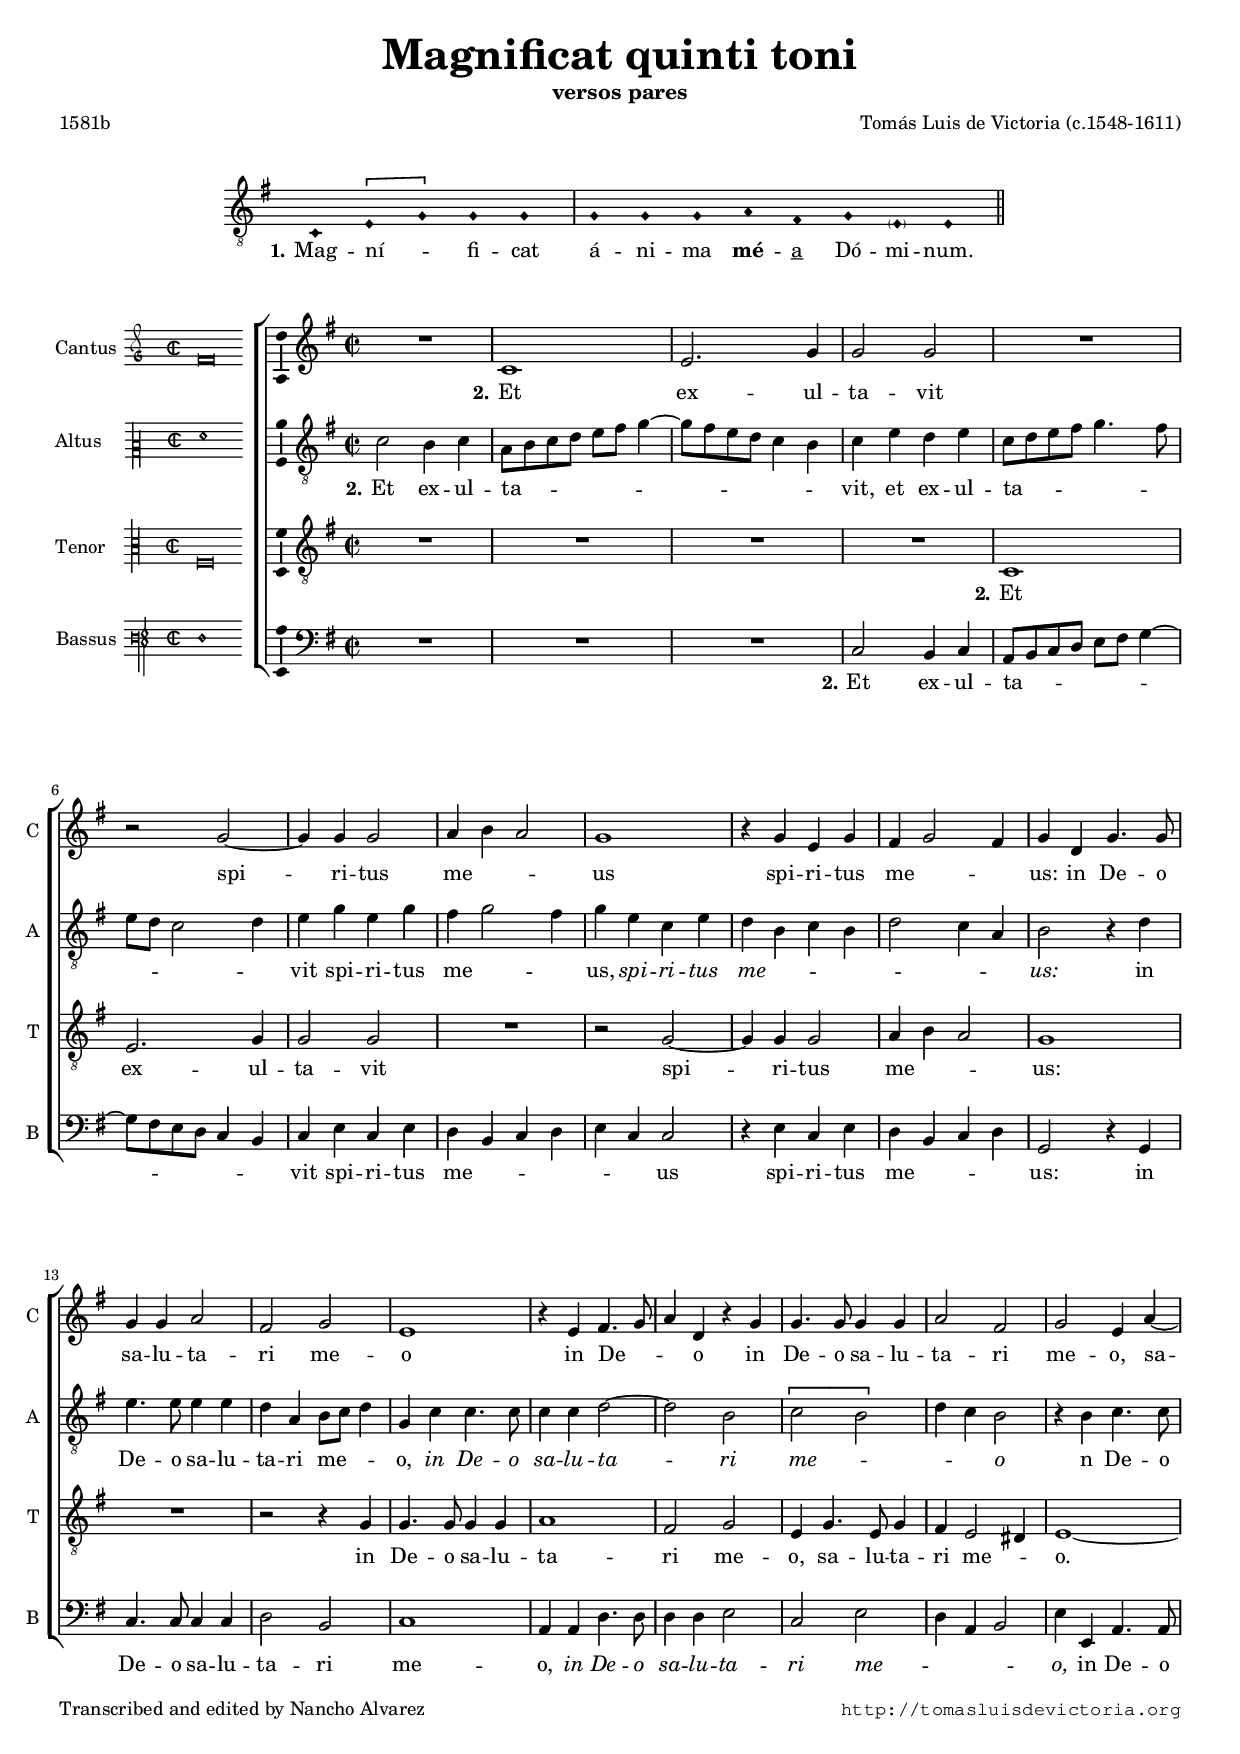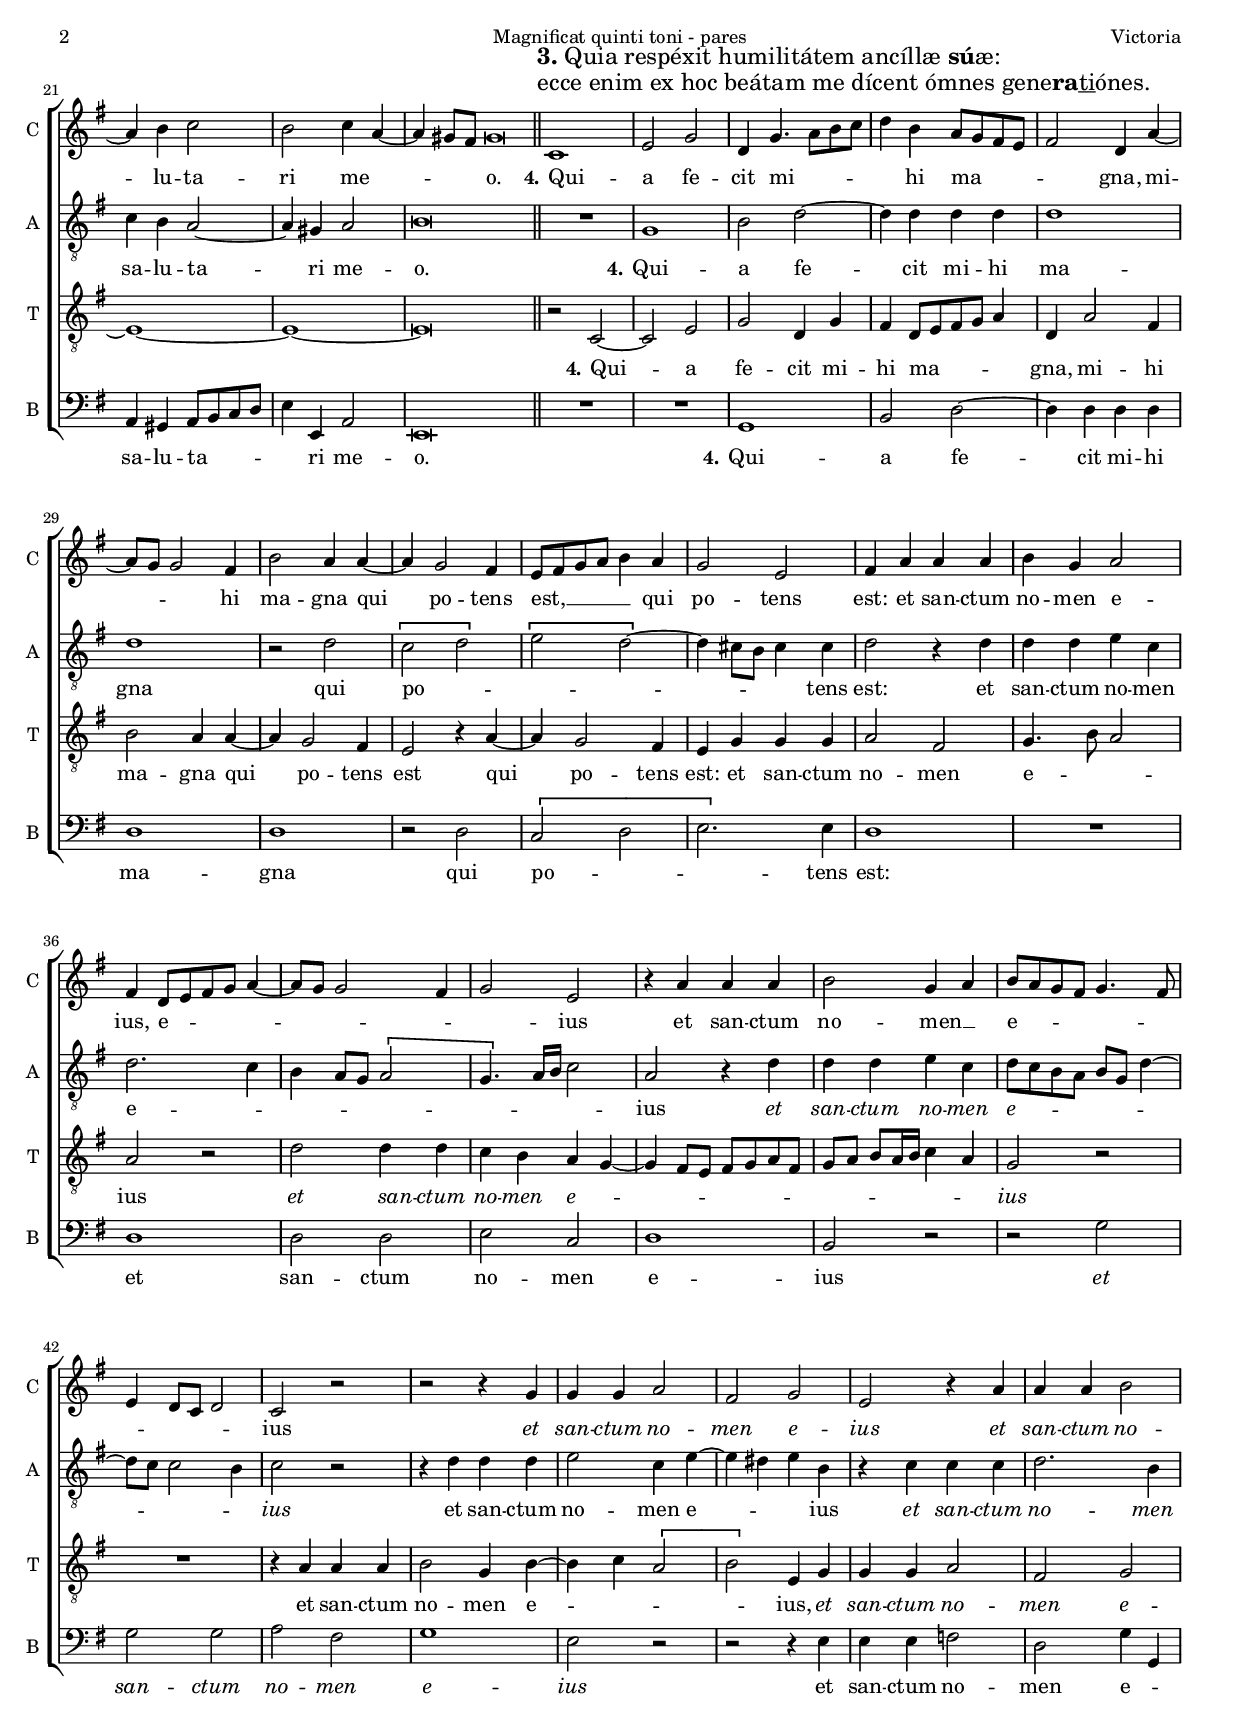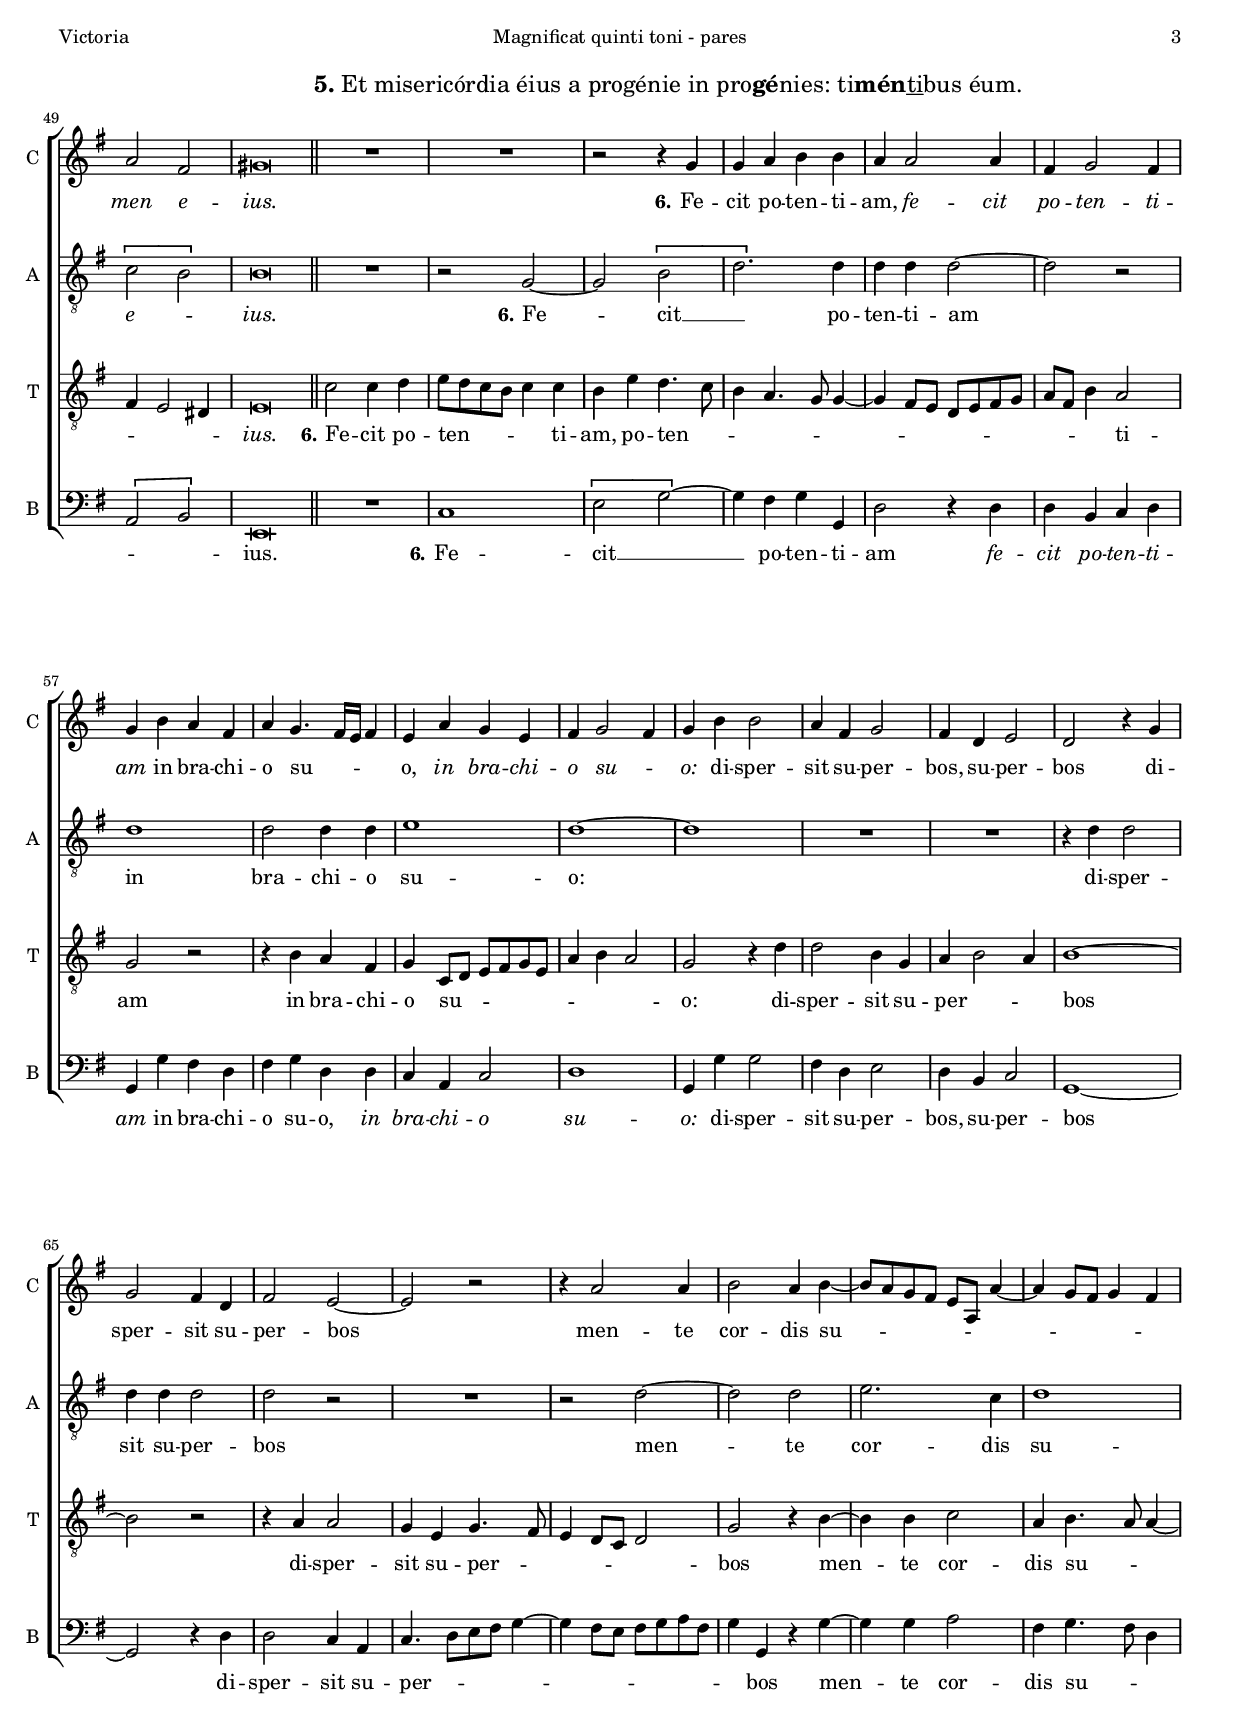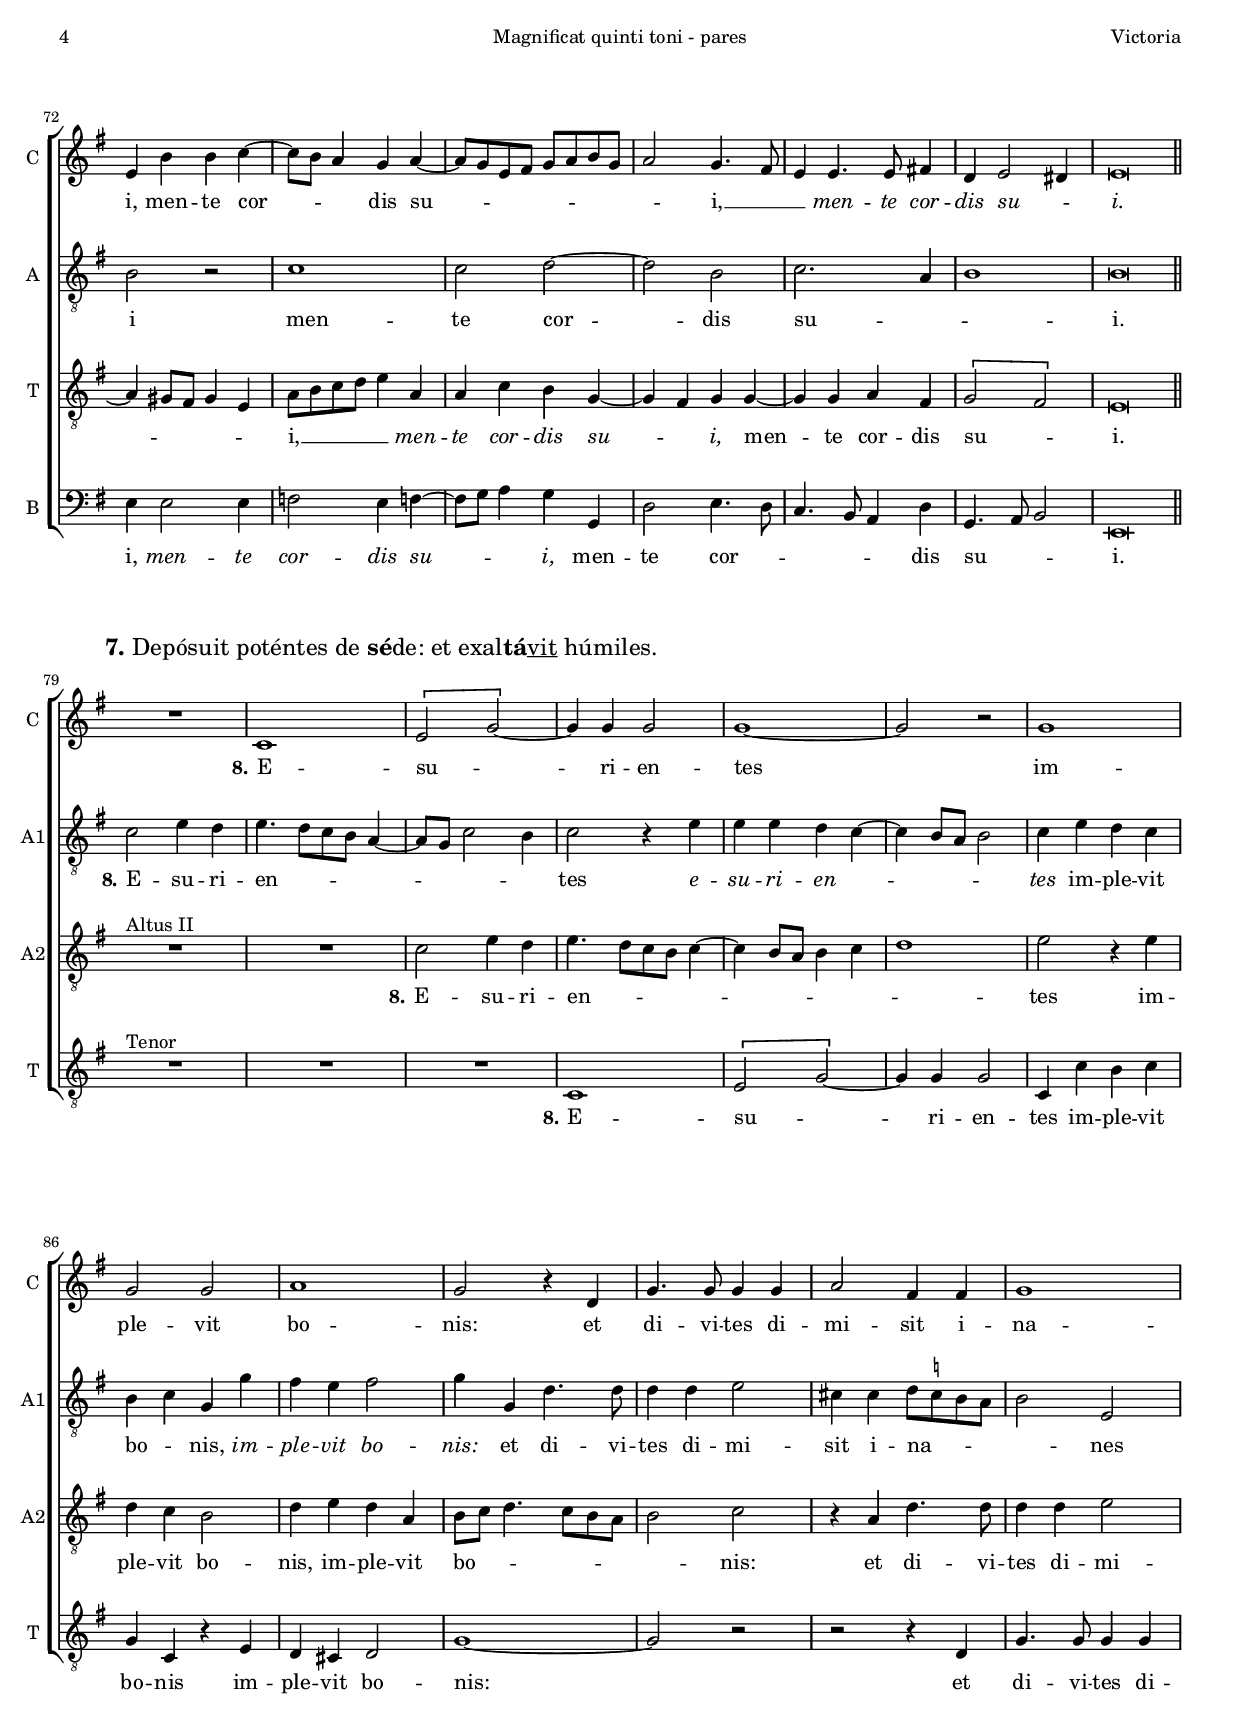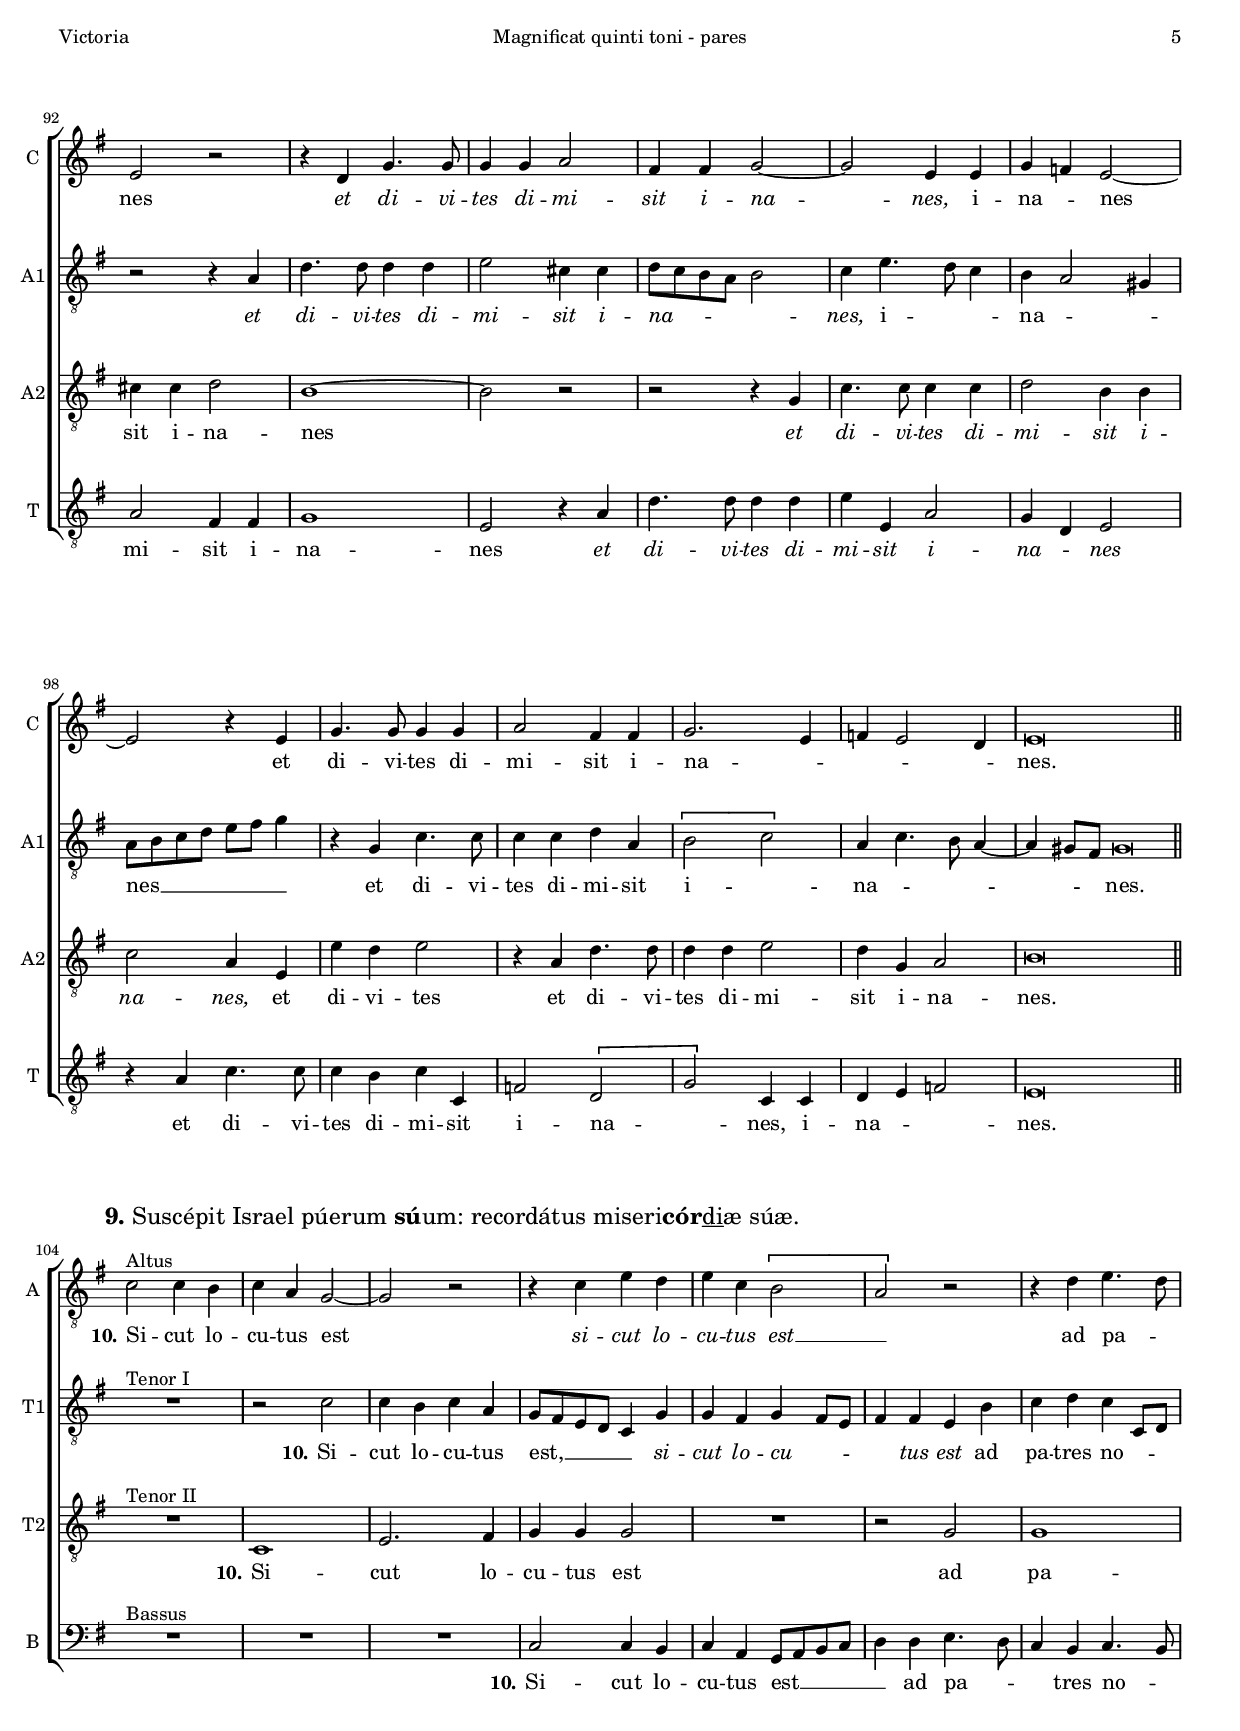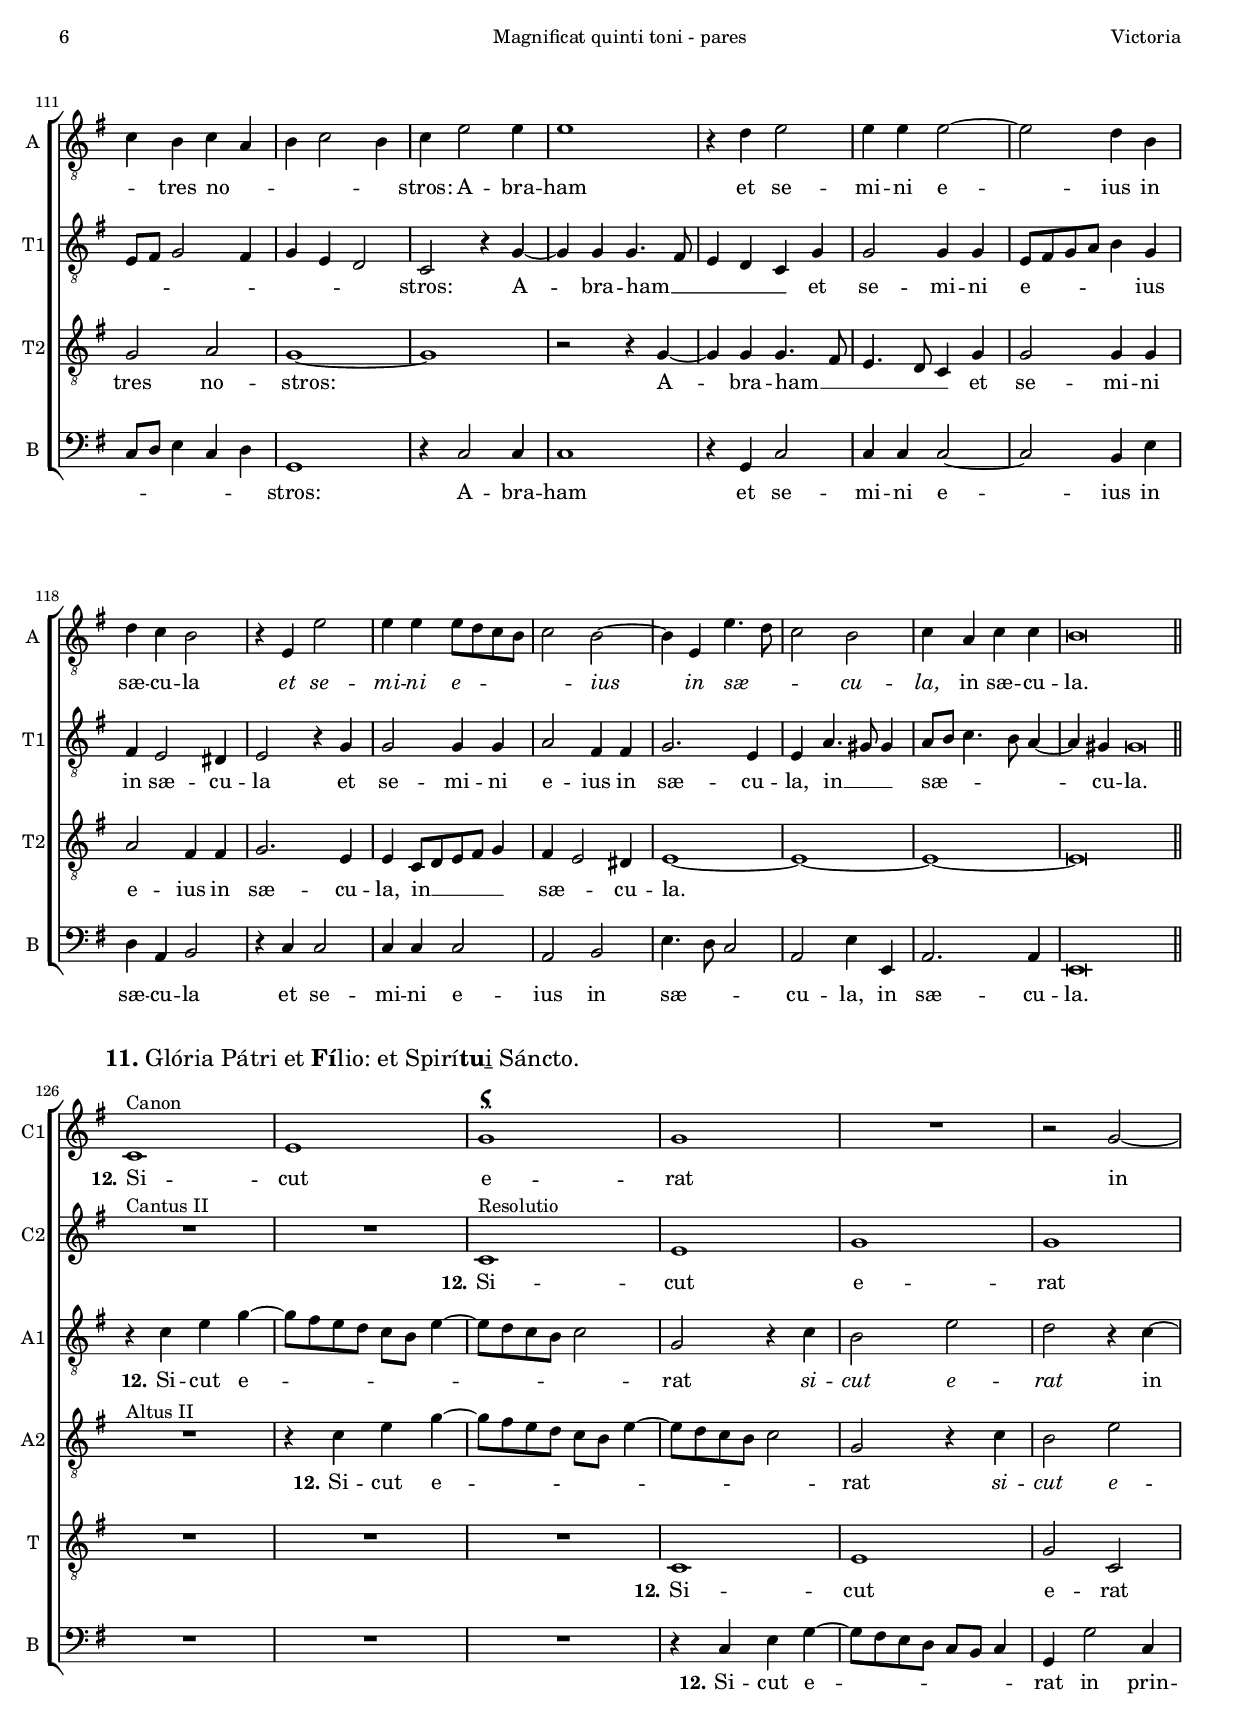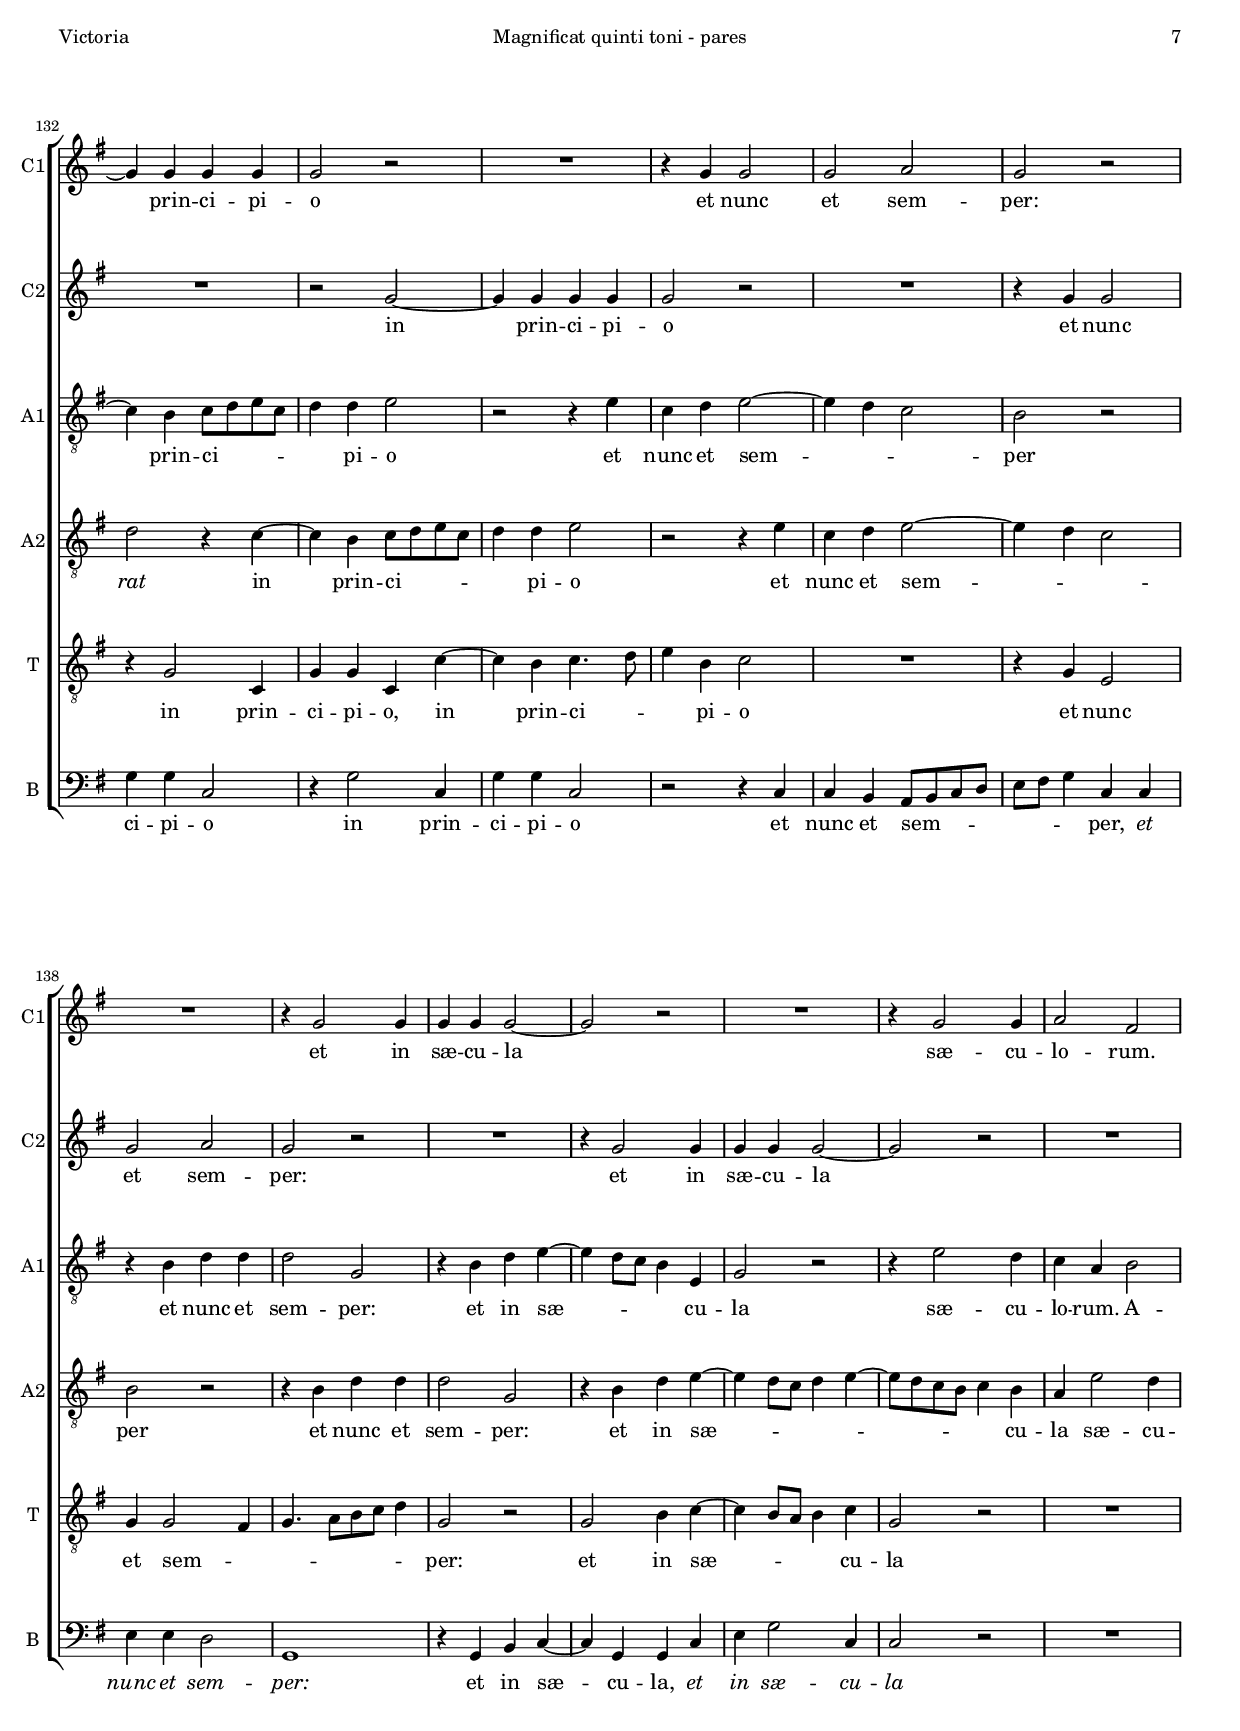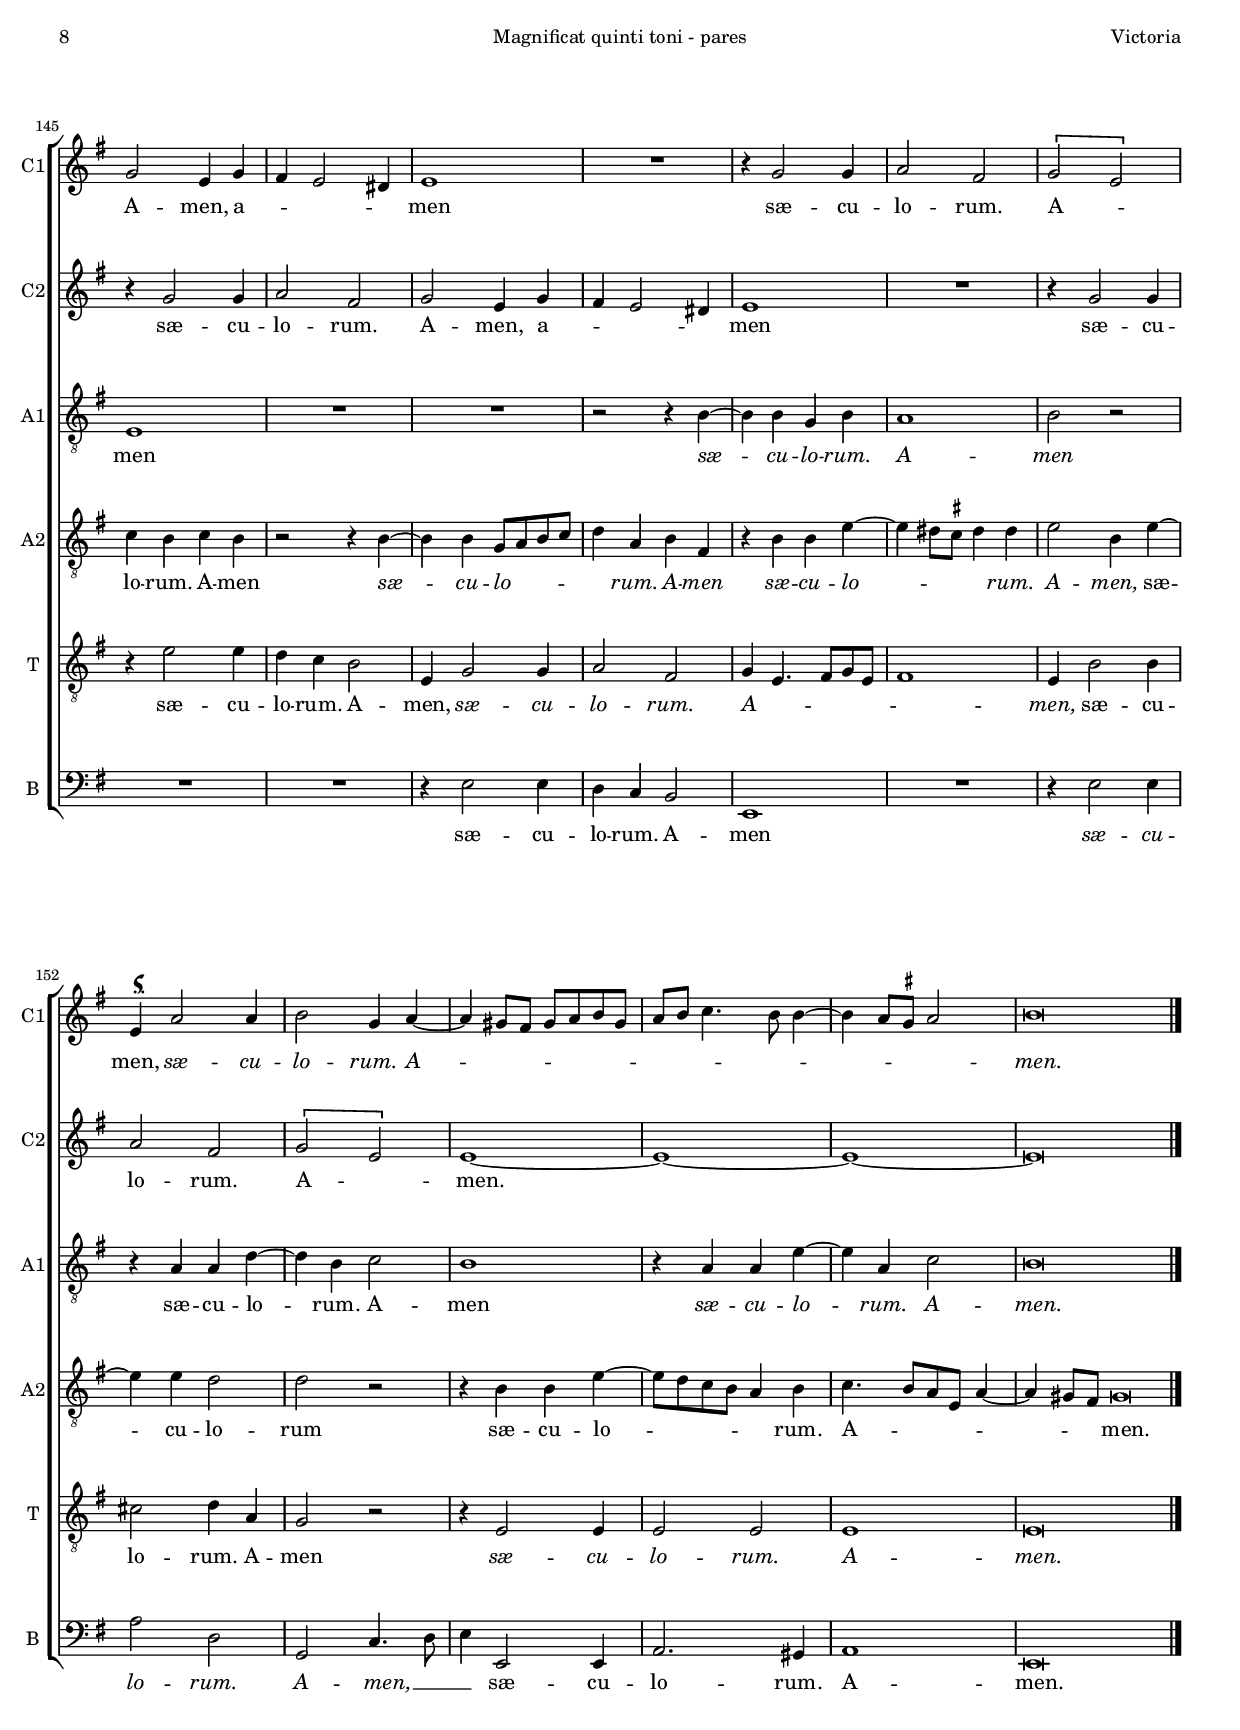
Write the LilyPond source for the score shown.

\version "2.22.0"

#(set-default-paper-size "a4")
#(set-global-staff-size 16.4)
#(ly:set-option 'point-and-click #f)
%mobile -s14.0 -i2.6 -m7

italicas=\override LyricText.font-shape = #'italic
rectas=\override LyricText.font-shape = #'upright
ss=\once \set suggestAccidentals = ##t
incipitwidth = 20
mtempo={\tempo 4 = 100}
mtempob={\tempo 4 = 50}
mtempoc={\tempo 4 = 150}
mt=#(define-music-function (offset) (number?) ; move lyric text
      #{ \once \override LyricText.X-offset = -$offset #})

htitle="Magnificat quinti toni - pares"
hcomposer="Victoria"

\header {
	title=\markup{\fontsize #3 "Magnificat quinti toni"}
	subtitle="versos pares"
	%subsubtitle=\markup{\null \vspace #1 }
	composer="Tomás Luis de Victoria (c.1548-1611)"
        pdfauthor=\composer
	%opus="(-)"
	poet=\markup{"1581b"}
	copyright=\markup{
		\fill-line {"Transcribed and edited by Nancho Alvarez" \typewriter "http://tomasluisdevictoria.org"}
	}
%	tagline=""
}

\markup{\null \vspace #.4 }

\score {\transpose c' g {
<<
         \new Voice = "canto" {
         	 %\set Staff.instrumentName=""
                 \override Staff.TimeSignature.transparent = ##t
                 \override Stem.transparent = ##t
                 \set Score.timing = ##f
                 \override NoteHead.style = #'neomensural         
                 \clef "G_8" 
                 \key a \minor
                 f4 \[a c'\] c' c' \bar "|"
                 c' c' c' d' b c' \parenthesize a a \bar "||"
                 % f a c c c c c c d (c) c: c c c d (b) b c (a) a \bar "||"
         }
         \new Lyrics \lyricsto "canto" { 
                \set stanza = "1." Mag -- ní -- _ fi -- cat 
                á -- ni -- ma \markup{\bold "mé" } -- \markup{\underline "a" } Dó -- mi -- num.
         }
>>
        }%transpose

\layout {
        \override LigatureBracket.padding = #1
        line-width=16\cm 
        indent=2.8\cm
        ragged-right = ##f
                %tablet line-width=13.5\cm
                %tablet indent=3.0\cm
}
}

%tablet \pageBreak




  

global={
  \override Score.TimeSignature.break-visibility=#end-of-line-invisible
  \override Score.RehearsalMark.self-alignment-X=#left
  \override Score.RehearsalMark.padding=#5	
  \key c \major \time 2/2 
    \skip 1*23 \bar "||"
    \skip 1*27 \bar "||"
    %tablet \break
    \skip 1*28 \bar "||" \break
    \skip 1*25 \bar "||" \break
    \skip 1*22 \bar "||" \break
    \skip 1*32 \bar "|."
}


cantus=\relative c' {
	R1*4/4
	f1
	a2. c4
	c2 c
%5
	R1*4/4
	r2 c ~
	c4 c c2
	d4 e d2
	c1
%10
	r4 c a c
	b c2 b4
	c g c4. c8
	c4 c d2
	b c
%15
	a1
	r4 a b4. c8
	d4 g, r c
	c4. c8 c4 c
	d2 b
%20
	c a4 d ~
	d e f2
	e f4 d ~
	d cis8 b \mtempob cis\breve*1/4 \mtempo
	\once \override Score.RehearsalMark.padding = #2
	%\mark \markup{\concat {\bold "3." " Quia respéxit humilitátem ancíllæ " \bold "sú" "æ: ecce enim ex hoc beátam me dícent ómnes gene" \bold "ra" \underline "ti" "ónes."}}
	\mark \markup{\column{\concat {\bold "3." " Quia respéxit humilitátem ancíllæ " \bold "sú" "æ:"} \raise #-1 \concat{ "ecce enim ex hoc beátam me dícent ómnes gene" \bold "ra" \underline "ti" "ónes."}}}
	f,1
%25
	a2 c
	g4 c4. d8 e f
	g4 e d8 c b a
	b2 g4 d' ~
	d8 c c2 b4
%30
	e2 d4 d ~
	d c2 b4
	a8 b c d e4 d
	c2 a
	b4 d d d
%35
	e c d2
	b4  g8[ a b c] d4 ~
	d8 c c2 b4
	c2 a
	r4 d d d
%40
	e2 c4 d
	e8 d c b c4. b8
	a4 g8 f g2
	f r
	r r4 c'
%45
	c c d2
	b c
	a r4 d
	d d e2
	d b
%50
	cis\breve*1/2
	\mark \markup{\concat {\bold "5." " Et misericórdia éius a progénie in pro" \bold "gé" "nies: ti" \bold "mén" \underline "ti" "bus" " éum."}}
	R1*4/4
	R1*4/4
	r2 r4 c
	c d e e
%55
	d d2 d4
	b c2 b4
	c e d b
	d c4. b16 a b4
	a d c a
%60
	b c2 b4
	c e e2
	d4 b c2
	b4 g a2
	g r4 c
%65
	c2 b4 g
	b2 a ~
	a r
	r4 d2 d4
	e2 d4 e ~
%70
	e8 d c b a d, d'4 ~
	d c8 b c4 b
	a e' e f ~
	f8 e d4 c d ~
	d8 c a b c d e c
%75
	d2 c4. b8
	a4 a4. a8 b!4
	g a2 gis4
	a\breve*1/2
	\mark \markup{\concat {\bold "7." " Depósuit poténtes de " \bold "sé" "de: et exal" \bold "tá" \underline "vit" " húmiles."}}
	R1*4/4
%80
	f1
	\[a2 c ~ \]
	c4 c c2
	c1 ~
	c2 r
%85
	c1
	c2 c
	d1
	c2 r4 g
	c4. c8 c4 c
%90
	d2 b4 b
	c1
	a2 r
	r4 g c4. c8
	c4 c d2
%95
	b4 b c2 ~
	c a4 a
	c bes a2 ~
	a r4 a
	c4. c8 c4 c
%100
	d2 b4 b
	c2. a4
	bes a2 g4
	a\breve*1/2 % escrito como ligadura de dos notas iguales
	R1*22
	\set Staff.shortInstrumentName="C1"
	\mark \markup{\concat {\bold "11." " Glória Pátri et " \bold "Fí" "lio: et Spirí" \bold "tu" \underline "i" " Sáncto."}}
	% el magnificat impares en "spirítui" parece acentuado como "spiritúi" 
	f1^\markup{"Canon"}
	a
	s4*0^\markup{\hspace #1 \fontsize #-1 \musicglyph "scripts.usignumcongruentiae" }
	c1
	c
%130
	R1*4/4
	r2 c ~
	c4 c c c
	c2 r
	R1*4/4
%135
	r4 c c2
	c d
	c r
	R1*4/4
	r4 c2 c4
%140
	c c c2 ~
	c r
	R1*4/4
	r4 c2 c4
	d2 b
%145
	c a4 c
	b a2 gis4
	a1
	R1*4/4
	r4 c2 c4
%150
	d2 b
	\[c a\]
	s4*0^\markup{\hspace #1 \fontsize #-1 \musicglyph "scripts.usignumcongruentiae" }
	a4 d2 d4
	e2 c4 d ~
	d cis8 b cis d e cis
%155
	d e f4. e8 e4 ~
	e d8 \ss cis d2
	e\breve*1/2
}


cantusdos=\relative c' {
	R1*23
	R1*27
	R1*28
	R1*25
	R1*22
	s4*0^\markup{"Cantus II"}
	R1*4/4
	R1*4/4
	f1^\markup{"Resolutio"}
	a
%130
	c
	c
	R1*4/4
	r2 c ~
	c4 c c c
%135
	c2 r
	R1*4/4
	r4 c c2
	c d
	c r
%140
	R1*4/4
	r4 c2 c4
	c c c2 ~
	c r
	R1*4/4
%145
	r4 c2 c4
	d2 b
	c a4 c
	b a2 gis4
	a1
%150
	R1*4/4
	r4 c2 c4
	d2 b
	\[c a\]
	a1 ~
%155
	a ~
	a ~
	a\breve*1/2
}


altus=\relative c' {
	f2 e4 f
	d8 e f g a b c4 ~
	c8 b a g f4 e
	f a g a
%5
	f8 g a b c4. b8
	a g f2 g4
	a c a c
	b c2 b4
	c a f a
%10
	g e f e
	g2 f4 d
	e2 r4 g
	a4. a8 a4 a
	g d e8 f g4
%15
	c, f f4. f8
	f4 f g2 ~
	g e
	\[f e\]
	g4 f e2
%20
	r4 e f4. f8
	f4 e d2 ~
	d4 cis d2
	e\breve*1/2
	R1*4/4
%25
	c1
	e2 g ~
	g4 g g g
	g1
	g
%30
	r2 g
	\[f g\]
	\[a g ~ \]
	g4 fis8 e fis4 fis
	g2 r4 g
%35
	g g a f
	g2. f4
	e4 d8 c \[d2
	c4.\] d16 e f2
	d2 r4 g
%40
	g g a f
	g8 f e d e c g'4 ~
	g8 f f2 e4
	f2 r
	r4 g g g
%45
	a2 f4 a ~
	a gis a e
	r f f f
	g2. e4
	\[f2 e\]
%50
	e\breve*1/2
	
	R1
	r2 c ~ 
	c \[e
	g2.\] g4
%55
	g g g2 ~
	g r
	g1
	g2 g4 g
	a1
%60
	g ~
	g
	R1*4/4
	R1*4/4
	r4 g g2
%65
	g4 g g2
	g r
	R1*4/4
	r2 g ~
	g g
%70
	a2. f4
	g1
	e2 r
	f1
	f2 g ~
	g e
	f2. d4
	e1
	e\breve*1/2
	\set Staff.shortInstrumentName="A1"
	f2 a4 g
%80
	a4.  g8[ f e] d4 ~
	d8 c f2 e4
	f2 r4 a
	a a g f ~
	f e8 d e2
%85
	f4 a g f
	e f c c'
	b a b2
	c4 c, g'4. g8
	g4 g a2
%90
	fis4 fis g8 \ss f e d
	e2 a,
	r r4 d
	g4. g8 g4 g
	a2 fis4 fis
%95
	g8 f e d e2
	f4 a4. g8 f4
	e d2 cis4
	d8 e f g a b c4
	r c, f4. f8
%100
	f4 f g d
	\[e2 f\]
	d4 f4. e8 d4 ~
	d cis8 b \mtempob cis\breve*1/4 \mtempo
	\set Staff.shortInstrumentName="A "
	\mark \markup{\concat {\bold "9." " Suscépit Israel púerum " \bold "sú" "um: recordátus miseri" \bold "cór" \underline "di" "æ súæ."}}
	s4*0^\markup{"Altus"}
	f2 f4 e
%105
	f d c2 ~
	c r
	r4 f a g
	a f \[e2
	d\] r
%110
	r4 g a4. g8
	f4 e f d
	e f2 e4
	f a2 a4
	a1
%115
	r4 g a2
	a4 a a2 ~
	a g4 e
	g f e2
	r4 a, a'2
%120
	a4 a a8 g f e
	f2 e ~
	e4 a, a'4. g8
	f2 e
	f4 d f f
%125
	e\breve*1/2
	\set Staff.shortInstrumentName="A1"
	r4 f a c ~ % parece un canon con el otro altus pero no lo es
	c8 b a g f e a4 ~
	a8 g f e f2
	c r4 f
%130
	e2 a
	g r4 f ~
	f e f8 g a f
	g4 g a2
	r r4 a
%135
	f g a2 ~
	a4 g f2
	e r
	r4 e g g
	g2 c,
%140
	r4 e g a ~
	a g8 f e4 a,
	c2 r
	r4 a'2 g4
	f d e2
	a,1
	R1*2
	r2 r4 e'4 ~
	e4 e4 c e
	d1
	e2 r
	
	r4 d d g ~
	g e f2
	e1
%155
	r4 d d a' ~
	a d, f2
	e\breve*1/2
}


altusdos=\relative c' {
        R1*78
        s4*0^\markup{"Altus II"}
        R1*4/4
%80
	R1*4/4
	f2 a4 g
	a4.  g8[ f e] f4 ~
	f e8 d e4 f
	g1
%85
	a2 r4 a
	g f e2
	g4 a g d
	e8 f g4. f8 e d
	e2 f
%90
	r4 d g4. g8
	g4 g a2
	fis4 fis g2
	e1 ~
	e2 r2
%95
	r2 r4 c
	f4. f8 f4 f
	g2 e4 e
	f2 d4 a
	a' g a2
%100
	r4 d, g4. g8
	g4 g a2
	g4 c, d2
	e\breve*1/2
	
	R1*22
	
	s4*0^\markup{"Altus II"}
	R1*4/4
	r4 f a c ~
	c8 b a g f e a4 ~
	a8 g f e f2
%130
	c r4 f
	e2 a
	g r4 f ~
	f e f8 g a f
	g4 g a2
%135
	r r4 a
	f g a2 ~
	a4 g f2
	e r
	r4 e g g
%140
	g2 c,
	r4 e g a ~
	a g8 f g4 a ~
	a8 g f e f4 e
	d a'2 g4
%145
	f e f e
	r2 r4 e ~
	e e c8 d e f
	g4 d e b
	r e e a ~
%150
	a gis8 \ss fis gis4 gis
	a2 e4 a ~
	a a g2
	g r
	r4 e e a ~
%155
	a8 g f e d4 e
	f4.  e8[ d a] d4 ~
	d cis8 b \mtempob cis\breve*1/4
	
}

tenor=\relative c {
	R1*4/4
	R1*4/4
	R1*4/4
	R1*4/4
%5
	f1
	a2. c4
	c2 c
	R1*4/4
	r2 c ~
%10
	c4 c c2
	d4 e d2
	c1
	R1*4/4
	r2 r4 c
%15
	c4. c8 c4 c
	d1
	b2 c
	a4 c4. a8 c4
	b a2 gis4
%20
	a1 ~
	a ~
	a ~
	a\breve*1/2
	r2 f ~
%25
	f a
	c g4 c
	b  g8[ a b c] d4
	g, d'2 b4
	e2 d4 d ~
%30
	d c2 b4
	a2 r4 d ~
	d c2 b4
	a c c c
	d2 b
%35
	c4. e8 d2
	d r
	g2 g4 g
	f e d c ~
	c4 b8 a b c d b
%40
	c[ d]  e[ d16 e] f4 d
	c2 r
	R1*4/4
	r4 d d d
	e2 c4 e ~
%45
	e f \[d2
	e\] a,4 c
	c c d2
	b c
	b4 a2 gis4
%50
	a\breve*1/2
	f'2 f4 g
	a8 g f e f4 f
	e a g4. f8
	
	e4 d4. c8 c4 ~
%55
	c b8 a g a b c
	d b e4 d2
	c r
	r4 e d b
	c f,8 g a b c a
%60
	d4 e d2
	c r4 g'
	g2 e4 c
	d e2 d4
	e1 ~
%65
	e2 r
	r4 d d2
	c4 a c4. b8
	a4 g8 f g2
	c r4 e ~
%70
	e e f2
	d4 e4. d8 d4 ~
	d cis8 b cis4 a
	
	d8 e f g a4 d,
	d f e c ~
	c4 b4 c c ~
	c c d b
	
	\[c2 b\]
	a\breve*1/2
	s4*0^\markup{"Tenor"}
	R1*4/4
%80
	R1*4/4
	R1*4/4
	f1
	\[a2 c ~ \]
	c4 c c2
%85
	f,4 f' e f
	c f, r a
	g fis g2
	c1 ~
	c2 r
%90
	r r4 g
	c4. c8 c4 c
	d2 b4 b
	c1
	a2 r4 d
	g4. g8 g4 g 
	a a, d2
	c4 g a2
	r4 d f4. f8
	f4 e f f,
	bes2 \[g
	c\] f,4 f
	g a bes2
	a\breve*1/2
	\set Staff.shortInstrumentName="T1"
	s4*0^\markup{"Tenor I"}
	R1*4/4
%105
	r2 f'
	f4 e f d
	c8 b a g f4 c'
	c b c b8 a
	b4 b a e'
%110
	f g f f,8 g
	a b c2 b4
	c a g2
	f r4 c' ~
	c c c4. b8
%115
	a4 g f c'
	c2 c4 c
	a8 b c d e4 c
	b a2 gis4
	a2 r4 c
%120
	c2 c4 c
	d2 b4 b
	c2. a4
	a d4. cis8 cis4
	d8 e f4. e8 d4 ~
%125
	d cis \mtempob cis\breve*1/4 \mtempo
	\set Staff.shortInstrumentName="T "
	R1*4/4
	R1*4/4
	R1*4/4
	f,1
%130
	a
	c2 f,
	r4 c'2 f,4
	c' c f, f' ~
	f e f4. g8
%135
	a4 e f2
	R1*4/4
	r4 c a2
	c4 c2 b4
	c4.  d8[ e f] g4
%140
	c,2 r
	c e4 f ~
	f e8 d e4 f
	c2 r
	R1
	r4 a'2 a4
	g f e2
	a,4 c2 c4 
	d2 b
	c4 a4. b8 c a
%150
	b1
	a4 e'2 e4
	fis2 g4 d
	c2 r
	r4 a2 a4
	a2 a
	a1
	a\breve*1/2
}


tenordos=\relative c {
	R1*78
	R1*22
	R1*4/4
	R1*2
	
	s4*0^\markup{"Tenor II"}
	R1
%105
	f1
	a2. b4
	c c c2
	R1*4/4
	r2 c
%110
	c1
	c2 d
	c1 ~
	c
	r2 r4 c ~
%115
	c c c4. b8
	a4. g8 f4 c'
	c2 c4 c
	d2 b4 b
	c2. a4
%120
	a  f8[ g a b] c4
	b a2 gis4
	a1 ~ % escrito como ligadura de dos notas iguales
	a ~
	a ~
%125
	a\breve*1/2
}

bassus=\relative c {
	R1*4/4
	R1*4/4
	R1*4/4
	f2 e4 f
%5
	d8 e f g a b c4 ~
	c8 b a g f4 e
	f a f a
	g e f g
	a f f2
%10
	r4 a f a
	g e f g
	c,2 r4 c
	f4. f8 f4 f
	g2 e
%15
	f1
	d4 d g4. g8
	g4 g a2
	f a
	g4 d e2
%20
	a4 a, d4. d8
	d4 cis d8 e f g
	a4 a, d2
	a\breve*1/2
	R1*4/4
%25
	R1*4/4
	c1
	e2 g ~
	g4 g g g
	g1
%30
	g
	r2 g
	\[f g
	a2.\] a4
	g1
%35
	R1*4/4
	g1
	g2 g
	a f
	g1
%40
	e2 r
	r c'
	c c
	d b
	c1
%45
	a2 r
	r r4 a % silencio separado
	a a bes2
	g c4 c,
	\[d2 e\]
%50
	a,\breve*1/2
	R1*4/4
	f'1
	\[a2 c ~ \]
	c4 b c c,
%55
	g'2 r4 g
	g e f g
	c, c' b g
	b c g g
	f d f2
%60
	g1
	c,4 c' c2
	b4 g a2
	g4 e f2
	c1 ~
%65
	c2 r4 g'
	g2 f4 d
	f4.  g8[ a b] c4 ~
	c b8 a b c d b
	c4 c, r c' ~
%70
	c c d2
	b4 c4. b8 g4
	a a2 a4
	bes2 a4 bes! ~
	bes8 c d4 c c,
%75
	g'2 a4. g8
	f4. e8 d4 g
	c,4. d8 e2
	a,\breve*1/2
	R1*25
	s4*0^\markup{"Bassus"}
	R1*4/4
%105
	R1*4/4
	R1*4/4
	f'2 f4 e
	f d c8 d e f
	g4 g a4. g8
%110
	f4 e f4. e8
	f g a4 f g
	c,1
	r4 f2 f4
	f1
%115
	r4 c f2
	f4 f f2 ~
	f e4 a
	g d e2
	r4 f f2
%120
	f4 f f2
	d e
	a4. g8 f2
	d a'4 a,
	d2. d4
%125
	a\breve*1/2
	R1*4/4
	R1*4/4
	R1*4/4
	r4 f' a c ~
%130
	c8 b a g f e f4
	c c'2 f,4
	c' c f,2
	r4 c'2 f,4
	c' c f,2
%135
	r r4 f
	f e d8 e f g
	a b c4 f, f
	a a g2
	c,1
%140
	r4 c e f ~
	f c c f
	a c2 f,4
	f2 r
	R1*4/4
%145
	R1*4/4
	R1*4/4
	r4 a2 a4
	g f e2
	a,1
%150
	R1*4/4
	r4 a'2 a4
	d2 g,
	c, f4. g8
	a4 a,2 a4
%155
	d2. cis4
	d1
	a\breve*1/2
}



textocantus=\lyricmode{
\set stanza = "2." 
Et ex -- ul -- ta -- vit
spi -- _ ri -- tus \mt #.5 me -- _ _ us
spi -- ri -- tus \mt #.5 me -- _ _ us:
in De -- o sa -- lu -- ta -- ri me -- o
in De -- _ _ o
in De -- o sa -- lu -- ta -- ri me -- o,
sa -- _ lu -- ta -- ri \mt #.3 me -- _ _ _ _ o.
\set stanza = "4." 
\mt #0 Qui -- a fe -- cit \mt #.2 mi -- _ _ _ _ hi ma -- _ _ _ _ gna,
\mt #.3 mi -- _ _ _ hi ma -- gna qui _ po -- tens est, __ _ _ _ _ 
qui po -- tens est:
et san -- ctum no -- men e -- ius, 
e -- _ _ _ _ _ _ _ _ _ ius
et san -- ctum no -- \mt #.7 men __ _ e -- _ _ _ _ _ _ _ _ _ ius
\italicas
et san -- ctum no -- men e -- ius
et san -- ctum no -- men e -- ius.
\rectas
\set stanza = "6." 
Fe -- cit po -- ten -- ti -- am,
\italicas
fe -- cit po -- ten -- ti -- am
\rectas
in bra -- chi -- o su -- _ _ _ o,
\italicas
in bra -- chi -- o \mt #.1 su -- _ o:
\rectas
di -- sper -- sit
su -- per -- bos,
su -- per -- bos
di -- sper -- sit su -- per -- bos _
men -- te cor -- dis su -- _ _ _ _ _ _ _ _ _ _ _ _ i,
men -- te cor -- _ _ _ dis su -- _ _ _ _ _ _ _ _ _ i, __ _ _ 
\italicas
men -- te cor -- dis su -- _ i.
\rectas
\set stanza = "8." 
E -- su -- _ _ ri -- en -- tes _
im -- ple -- vit bo -- nis: et di -- vi -- tes di -- mi -- sit
i -- na -- nes
\italicas
et di -- vi -- tes di -- mi -- sit i -- na -- _ nes,
\rectas
i -- \mt #.4 na -- _ nes _
et di -- vi -- tes di -- mi -- sit i -- na -- _ _ _ _ \mt #1 nes.
\set stanza = "12." 
\mt #0 Si -- cut e -- rat in _ prin -- ci -- pi -- o
et nunc et sem -- per:
et in sæ -- cu -- la _
sæ -- cu -- lo -- rum.
A -- men,
a -- _ _ _ men
sæ -- cu -- lo -- rum.
A -- _ men,
\italicas
sæ -- cu -- lo -- rum.
A -- _ _ _ _ _ _ _ _ _ _ _ _ _ _ _ _ \mt #1.2 men.
}

textocantusdos=\lyricmode{
\set stanza = "12." 
Si -- cut e -- rat in _ prin -- ci -- pi -- o
et nunc et sem -- per: 
et in sæ -- cu -- la _
sæ -- cu -- lo -- rum.
A -- men,
a -- _ _ _ men
sæ -- cu -- lo -- rum.
A -- _ \mt #.5 men. _ _ _ 
}


textoaltus=\lyricmode{
\set stanza = "2." 
Et ex -- ul -- ta -- _ _ _ _ _ _ _ _ _ _ _ _ vit,
et ex -- ul -- ta -- _ _ _ _ _ _ _ _ _ vit
spi -- ri -- tus \mt #.5 me -- _ _ us,
\italicas
spi -- ri -- tus \mt #.5 me -- _ _ _ _ _ _ us:
\rectas
in De -- o sa -- lu -- ta -- ri \mt #.2 me -- _ _ o,
\italicas
in De -- o sa -- lu -- ta -- _ ri \mt #.2 me -- _ _ _ o
\rectas
n De -- o sa -- lu -- ta -- _ ri me -- o.
\set stanza = "4." 
Qui -- a fe -- _ cit mi -- hi ma -- gna
qui po -- _ _ _ _ _ _ _ tens est:
et san -- ctum no -- men e -- _ _ _ _ _ _ _ _ _ ius
\italicas
et san -- ctum no -- men e -- _ _ _ _ _ _ _ _ _ _ ius
\rectas
et san -- ctum no -- men e -- _ _ _ ius
\italicas
et san -- ctum no -- men e -- _ ius.
\rectas
\set stanza = "6." 
\mt #0 Fe -- _ \mt #.2 cit __ _ po -- ten -- ti -- am _
in bra -- chi -- o su -- o: _
di -- sper -- sit su -- per -- bos
men -- _ te cor -- dis su -- i
\mt #.2 men -- te cor -- _ dis su -- _ _ i.
\set stanza = "8." 
\mt #0 E -- su -- ri -- \mt #.2 en -- _ _ _ _ _ _ _ _ tes
\italicas
e -- su -- ri -- \mt #.2 en -- _ _ _ _ _ tes
\rectas
im -- ple -- vit \mt #.2 bo -- _ nis,
\italicas
im -- ple -- vit bo -- nis:
\rectas
et di -- vi -- tes di -- mi -- sit
i -- na -- _ _ _ _ nes
\italicas
et di -- vi -- tes di -- mi -- sit i -- na -- _ _ _ _ nes,
\rectas
i -- _ _ \mt #.2 na -- _ _ nes __ _ _ _ _ _ _ 
et di -- vi -- tes di -- mi -- sit i -- _ \mt #.5 na -- _ _ _ _ _ _ \mt #1 nes.
\set stanza = "10." 
\mt #0 Si -- cut lo -- cu -- tus est _
\italicas
si -- cut lo -- cu -- tus \mt #.2 est __ _
\rectas
ad pa -- _ _ tres no -- _ _ _ _ stros: A -- bra -- ham
et se -- mi -- ni e -- _ ius in sæ -- cu -- la
\italicas
et se -- mi -- ni e -- _ _ _ _ ius _ in sæ -- _ _ cu -- la,
\rectas
in sæ -- cu -- la.
\set stanza = "12." 
Si -- cut e -- _ _ _ _ _ _ _ _ _ _ _ _ rat
\italicas
si -- cut e -- rat 
\rectas
in _ prin -- ci -- _ _ _ _ pi -- o
et nunc et sem -- _ _ _ per
et nunc et sem -- per:
et in sæ -- _ _ _ _ cu -- la
sæ -- cu -- lo -- rum.
A -- men
\italicas
sæ -- _ cu -- lo -- rum.
A -- men
\rectas
sæ -- cu -- lo -- _ rum.
A -- men
\italicas
sæ -- cu -- lo -- _ rum.
A -- \mt #1.2 men.
}

textoaltusdos=\lyricmode{
\set stanza = "8." 
E -- su -- ri -- en -- _ _ _ _ _ _ _ _ _ _ tes
im -- ple -- vit bo -- nis,
im -- ple -- vit \mt #.1 bo -- _ _ _ _ _ _ nis:
et di -- vi -- tes
di -- mi -- sit i -- na -- nes _
\italicas
et di -- vi -- tes di -- mi -- sit i -- na -- nes,
\rectas
et di -- vi -- \mt #.5 tes 
et di -- vi -- tes di -- mi -- sit i -- na -- \mt #1 nes.
\set stanza = "12." 
Si -- cut e -- _ _ _ _ _ _ _ _ _ _ _ _ rat
\italicas
si -- cut e -- rat
\rectas
in _ prin -- ci -- _ _ _ _ pi -- o
et nunc et sem -- _ _ _ per
et nunc et sem -- per:
et in sæ -- _ _ _ _ _ _ _ _ _ _ cu -- la sæ -- cu -- lo -- rum.
A -- men
\italicas
sæ -- _ cu -- lo -- _ _ _ _ rum.
A -- men
sæ -- cu -- lo -- _ _ _ _ rum.
A -- men,
\rectas
\mt #.5 sæ -- _ cu -- lo -- rum
sæ -- cu -- lo -- _ _ _ _ _ rum.
A -- _ _ _ _ _ _ _ \mt #1.2 men.
}

textotenor=\lyricmode{
\set stanza = "2." 
Et ex -- ul -- ta -- vit
spi -- _ ri -- tus
\mt #.5 me -- _ _ us:
in De -- o sa -- lu -- ta -- ri me -- o,
sa -- lu -- ta -- ri \mt #.3 me -- _ o. _ _ _ 
\set stanza = "4." 
Qui -- _ a fe -- cit mi -- hi ma -- _ _ _ _ gna,
mi -- hi ma -- gna qui _ po -- tens est
qui _ po -- tens est: et san -- ctum no -- men e -- _ _ ius
\italicas
et \mt #.2 san -- ctum no -- men e -- _ _ _ _ _ _ _ _ _ _ _ _ _ _ _ ius
\rectas
et san -- ctum no -- men e -- _ _ _ _ ius,
\italicas
et san -- ctum no -- men e -- _ _ _ ius.
\rectas
\set stanza = "6." 
\mt #0 Fe -- cit
po -- ten -- _ _ _ _ ti -- am,
po -- \mt #.2 ten -- _ _ _ _ _ _ _ _ _ _ _ _ _ _ _ ti -- am
in bra -- chi -- o su -- _ _ _ _ _ _ _ _ o:
di -- sper -- sit su -- \mt #.5 per -- _ _ bos _
di -- sper -- sit su -- \mt #.2 per -- _ _ _ _ _ bos
men -- _ te cor -- dis su -- _ _ _ _ _ _ _ i, __ _ _ _ _
\italicas  % el ij está en el a, posiblemente debe ir sobre el d
men -- te cor -- dis su -- _ _ i,
\rectas
men -- _ te cor -- dis su -- _ i.
\set stanza = "8." 
E -- su -- _ _ ri -- en -- tes im -- ple -- vit bo -- nis
im -- ple -- vit bo -- nis: _
et di -- vi -- tes di -- mi -- sit i -- na -- nes
\italicas
et di -- vi -- tes di -- mi -- sit i -- \mt #.5 na -- _ nes
\rectas
et di -- vi -- tes di -- mi -- sit i -- na -- _ nes, i -- \mt #.2 na -- _ _ \mt #1 nes.
\set stanza = "10." 
Si -- cut lo -- cu -- tus est, __ _ _ _ _ 
\italicas
si -- cut lo -- cu -- _ _ _ tus est
\rectas
ad pa -- tres \mt #.2 no -- _ _ _ _ _ _ _ _ _ stros:
A -- _ bra -- ham __ _ _ _ _ et se -- mi -- ni e -- _ _ _ _ ius
in sæ -- cu -- la
et se -- mi -- ni e -- ius in \mt #.5 sæ -- cu -- la,
in __ _ _ \mt #.1 sæ -- _ _ _ _ _ cu -- la.
\set stanza = "12." 
Si -- cut e -- rat in prin -- ci -- pi -- o,
in _ prin -- ci -- _ _ pi -- o
et nunc et \mt #.1 sem -- _ _ _ _ _ _ per:
et in sæ -- _ _ _ _ cu -- la
sæ -- cu -- lo -- rum.
A -- men,
\italicas
sæ -- cu -- lo -- rum.
A -- _ _ _ _ _ men,
\rectas
sæ -- cu -- lo -- rum.
A -- men
\italicas
sæ -- cu -- lo -- rum.
A -- \mt #1.2 men.
}


textotenordos=\lyricmode{
\set stanza = "10." 
Si -- cut lo -- cu -- tus est
ad pa -- tres no -- \mt #.5 stros: _
A -- _ bra -- ham __ _ _ _ _ et se -- mi -- ni e -- ius in sæ -- cu -- la,
in __ _ _ _ _ \mt #.5 sæ -- _ cu -- la. _ _ _ 
}


textobassus=\lyricmode{
\set stanza = "2." 
Et ex -- ul -- ta -- _ _ _ _ _ _ _ _ _ _ _ _ vit
spi -- ri -- tus \mt #.5 me -- _ _ _ _ _ us
spi -- ri -- tus \mt #.5 me -- _ _ _ us:
in De -- o sa -- lu -- ta -- ri me -- o,
\italicas
in De -- o sa -- lu -- ta -- ri me -- _ _ _ o,
\rectas
in De -- o sa -- lu -- ta -- _ _ _ _ ri me -- o.
\set stanza = "4." 
Qui -- a fe -- _ cit mi -- hi ma -- gna
qui po -- _ _ tens est:
et san -- ctum no -- men e -- ius
\italicas
et san -- ctum no -- men e -- ius
\rectas
et san -- ctum no -- men e -- _ _ _ ius.
\set stanza = "6." 
Fe -- \mt #.2 cit __ _ _ po -- ten -- ti -- am
\italicas
fe -- cit po -- ten -- ti -- am
\rectas
in bra -- chi -- o  su -- o,
\italicas
in bra -- chi -- o  su -- o: 
\rectas
di -- sper -- sit su -- per -- bos,
su -- per -- bos _
di -- sper -- sit su -- \mt #.2 per -- _ _ _ _ _ _ _ _ _ _ _ _ bos
men -- _ te cor -- dis su -- _ _ i,
\italicas
men -- te cor -- dis su -- _ _ _ i,
\rectas
men -- te \mt #.2 cor -- _ _ _ _ dis su -- _ _ i.
\set stanza = "10." 
Si -- cut lo -- cu -- tus est __ _ _ _ _ ad pa -- _ _ tres no -- _ _ _ _ _ _ stros:
A -- bra -- ham
et se -- mi -- ni e -- _ ius in sæ -- cu -- la
et se -- mi -- ni e -- ius in \mt #.2 sæ -- _ _ cu -- la,
in sæ -- cu -- la.
\set stanza = "12." 
Si -- cut e -- _ _ _ _ _ _ _ rat in prin -- ci -- pi -- o
in prin -- ci -- pi -- o
et nunc et sem -- _ _ _ _ _ _ per,
\italicas
et nunc et sem -- per:
\rectas
et in sæ -- _ cu -- la,
\italicas
et in sæ -- cu -- la
\rectas
sæ -- cu -- lo -- rum.
A -- men
\italicas
sæ -- cu -- lo -- rum.
A -- \mt #.5 men, __ _ _ 
\rectas
sæ -- cu -- lo -- rum.
A -- \mt #1.2 men.
}



incipitcantus=\markup{
	\score{
		{ 
		\set Staff.instrumentName="Cantus "
		\override NoteHead.style = #'neomensural
		\override Staff.TimeSignature.style = #'neomensural
		\cadenzaOn 
		\clef "petrucci-g"
		\key c \major
		\time 2/2
                f'\breve*1/2
		} 

	\layout { line-width=\incipitwidth indent = 0 }
	}
}

incipitaltus=\markup{
	\score{
		{ 
		\set Staff.instrumentName="Altus    "
		\override NoteHead.style = #'neomensural 
		\override Staff.TimeSignature.style = #'neomensural
		\cadenzaOn 
		\clef "petrucci-c2"
		\key c \major
		\time 2/2
                f'1
		} 
	\layout { line-width=\incipitwidth indent = 0 }
	}
}


incipittenor=\markup{
	\score{
		{ 
		\set Staff.instrumentName="Tenor   "
		\override NoteHead.style = #'neomensural 
		\override Staff.TimeSignature.style = #'neomensural
		\cadenzaOn 
		\clef "petrucci-c3"
		\key c \major
		\time 2/2
                f\breve*1/2
		} 
	\layout { line-width=\incipitwidth indent=0 }
	}
}

incipitbassus=\markup{
	\score{
		{ 
		\set Staff.instrumentName="Bassus "
		\override NoteHead.style = #'neomensural
		\override Staff.TimeSignature.style = #'neomensural
		\cadenzaOn 
		\clef "petrucci-f3"
		\key c \major
		\time 2/2
                f1
		} 
	\layout { line-width=\incipitwidth indent = 0 }
	}
}

%\layout {
%       \context {\Voice
%               \remove Ligature_bracket_engraver
%               \consists Mensural_ligature_engraver
%       }
%       line-width=\incipitwidth
%       indent = 0
%}

\score {\transpose c' g{
\new ChoirStaff<<

	\new Staff <<\global
	\new Voice="v1" {
		\set Staff.instrumentName=\incipitcantus
		\set Staff.shortInstrumentName="C "
		\clef "treble"
		\cantus }
	\new Lyrics \lyricsto "v1" {\textocantus }
	>>

        \new Staff \with {\remove Ambitus_engraver} <<\global
	\new Voice="v5" {
		%\set Staff.instrumentName=\incipitcantusdos
		\set Staff.shortInstrumentName="C2"
		\clef "treble"
		\cantusdos }
	\new Lyrics \lyricsto "v5" {\textocantusdos }
	>>
	
	
	\new Staff <<\global
	\new Voice="v2" {
		\set Staff.instrumentName=\incipitaltus
		\set Staff.shortInstrumentName="A "
		\clef "G_8"
		\altus }
	\new Lyrics \lyricsto "v2" {\textoaltus }
	>>
	
	\new Staff \with {\remove Ambitus_engraver} <<\global
	\new Voice="v6" {
		%\set Staff.instrumentName=\incipitaltusdos
		\set Staff.shortInstrumentName="A2"
		\clef "G_8"
		\altusdos }
	\new Lyrics \lyricsto "v6" {\textoaltusdos }
	>>
	
	
	\new Staff <<\global
	\new Voice="v3" {
		\set Staff.instrumentName=\incipittenor
		\set Staff.shortInstrumentName="T "
		\clef "G_8"
		\tenor }
	\new Lyrics \lyricsto "v3" {\textotenor }
	>>
	
	\new Staff \with {\remove Ambitus_engraver} <<\global
	\new Voice="v7" {
		%\set Staff.instrumentName=\incipittenordos
		\set Staff.shortInstrumentName="T2"
		\clef "G_8"
		\tenordos }
	\new Lyrics \lyricsto "v7" {\textotenordos }
	>>
	

	
	\new Staff <<\global
	\new Voice="v4" {
		\set Staff.instrumentName=\incipitbassus
		\set Staff.shortInstrumentName="B "
		\clef "bass"
		\bassus }
	\new Lyrics \lyricsto "v4" {\textobassus }
	>>
	
>>

	} % transpose

\layout{ 
	\context {\Lyrics 
		\override VerticalAxisGroup.staff-affinity = #UP
		\override VerticalAxisGroup.nonstaff-relatedstaff-spacing =
			#'((basic-distance . 0) (minimum-distance . 0) (padding . 1))
		\override LyricText.font-size = #1.2
		\override LyricHyphen.minimum-distance = #0.5
	}
	\context {\Score 
		tempoHideNote = ##t
		\override BarNumber.padding = #2 
	}
	\context {\Voice 
		melismaBusyProperties = #'()
		%autoBeaming = ##f
	}
	\context {\Staff 
                \RemoveEmptyStaves
                \override VerticalAxisGroup.remove-first = ##t
		\override VerticalAxisGroup.staff-staff-spacing =
			#'((basic-distance . 11) (minimum-distance . 0) (padding . 1))
		\consists Ambitus_engraver 
		\override LigatureBracket.padding = #1
	}
}

%\midi { \mtempo }

}


\paper{
	evenHeaderMarkup=\markup  \fill-line { \fromproperty #'page:page-number-string \htitle \hcomposer }
	oddHeaderMarkup= \markup  \fill-line { \on-the-fly #not-first-page \hcomposer \on-the-fly #not-first-page \htitle \on-the-fly #not-first-page \fromproperty #'page:page-number-string }
	%system-count=20
	%page-count = 7
	ragged-last-bottom = ##f
	indent=3.5\cm
	system-system-spacing =
	#'((basic-distance . 20) (minimum-distance . 0) (padding . 5))
	top-system-spacing = % header
	#'((basic-distance . 12) (minimum-distance . 0) (padding . 0))
	last-bottom-spacing = % footer
	#'((basic-distance . 5) (minimum-distance . 0) (padding . 3))
	markup-system-spacing.padding = #1.5
	score-markup-spacing = 
	#'((basic-distance . 12) (minimum-distance . 0) (padding . 0))
	score-system-spacing.basic-distance = #7
}
